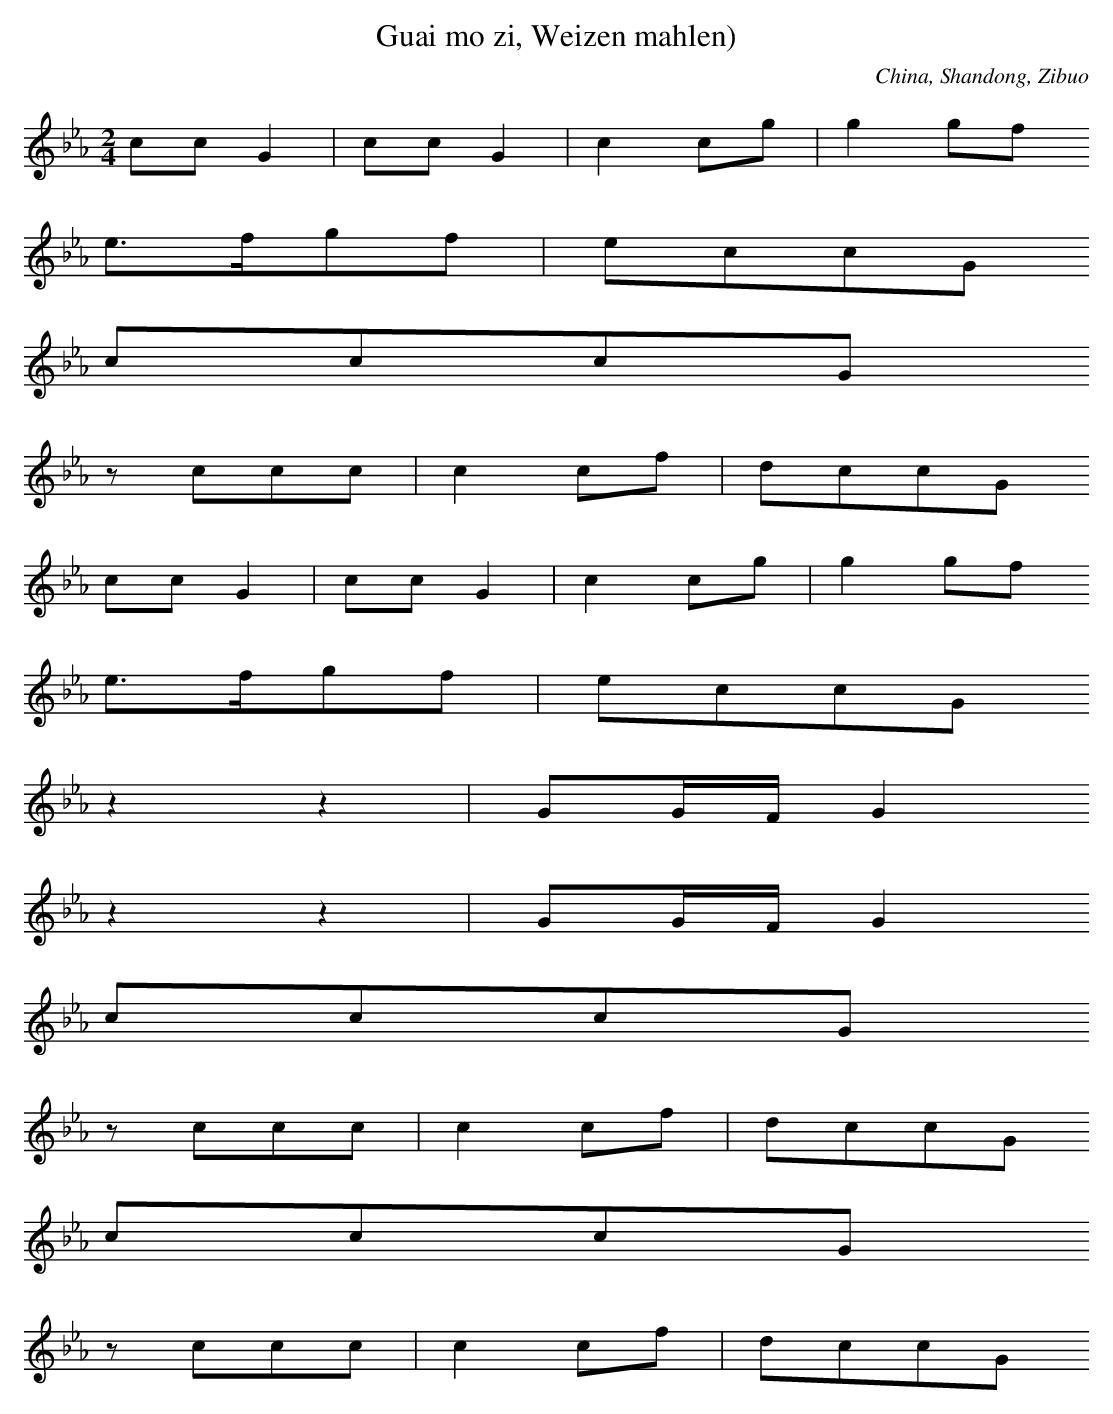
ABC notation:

X:1
T: Guai mo zi, Weizen mahlen)
O: China, Shandong, Zibuo
M: 2/4
L: 1/16
K: Eb
c2c2G4 | c2c2G4 | c4c2g2 | g4g2f2
e3fg2f2 | e2c2c2G2
c2c2c2G2
z2c2c2c2 | c4c2f2 | d2c2c2G2
c2c2G4 | c2c2G4 | c4c2g2 | g4g2f2
e3fg2f2 | e2c2c2G2
z4z4 | G2GFG4
z4z4 | G2GFG4
c2c2c2G2
z2c2c2c2 | c4c2f2 | d2c2c2G2
c2c2c2G2
z2c2c2c2 | c4c2f2 | d2c2c2G2
